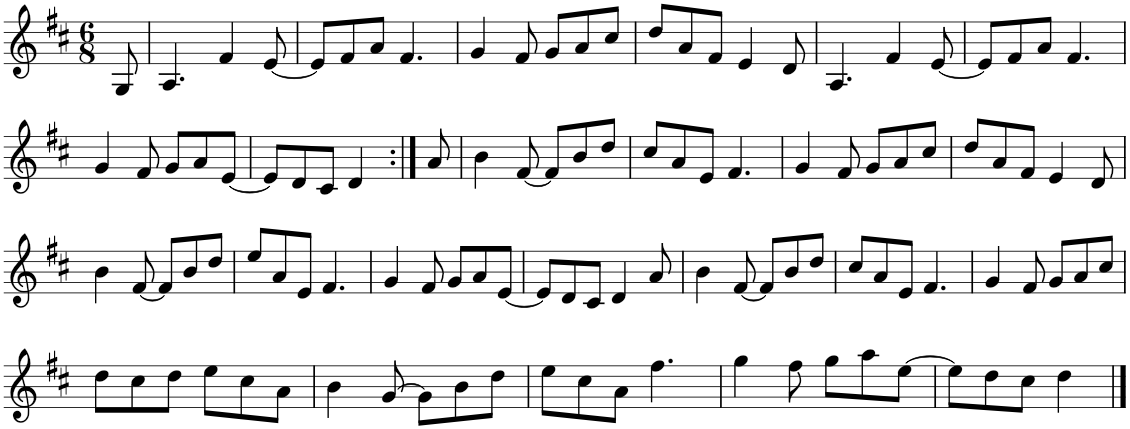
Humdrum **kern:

**kern
*part1
*staff1
*I"Piano
*I'Pno
*clefG2
*k[f#c#]
*D:
*M6/8
=1
8G/
=2
4.A/
4f#/
[8e/
=3
8e/L]
8f#/
8a/J
4.f#/
=4
4g/
8f#/
8g/L
8a/
8cc#/J
=5
8dd/L
8a/
8f#/J
4e/
8d/
=6
4.A/
4f#/
[8e/
=7
8e/L]
8f#/
8a/J
4.f#/
!!LO:LB:g=z
=8
4g/
8f#/
8g/L
8a/
[8e/J
=9
8e/L]
8d/
8c#/J
4d/
=10:|!
8a/
=11
4b\
[8f#/
8f#/L]
8b/
8dd/J
=12
8cc#/L
8a/
8e/J
4.f#/
=13
4g/
8f#/
8g/L
8a/
8cc#/J
=14
8dd/L
8a/
8f#/J
4e/
8d/
!!LO:LB:g=z
=15
4b\
[8f#/
8f#/L]
8b/
8dd/J
=16
8ee/L
8a/
8e/J
4.f#/
=17
4g/
8f#/
8g/L
8a/
[8e/J
=18
8e/L]
8d/
8c#/J
4d/
8a/
=19
4b\
[8f#/
8f#/L]
8b/
8dd/J
=20
8cc#/L
8a/
8e/J
4.f#/
=21
4g/
8f#/
8g/L
8a/
8cc#/J
!!LO:LB:g=z
=22
8dd\L
8cc#\
8dd\J
8ee\L
8cc#\
8a\J
=23
4b\
[8g/
8g\L]
8b\
8dd\J
=24
8ee\L
8cc#\
8a\J
4.ff#\
=25
4gg\
8ff#\
8gg\L
8aa\
[8ee\J
=26
8ee\L]
8dd\
8cc#\J
4dd\
==
*-
